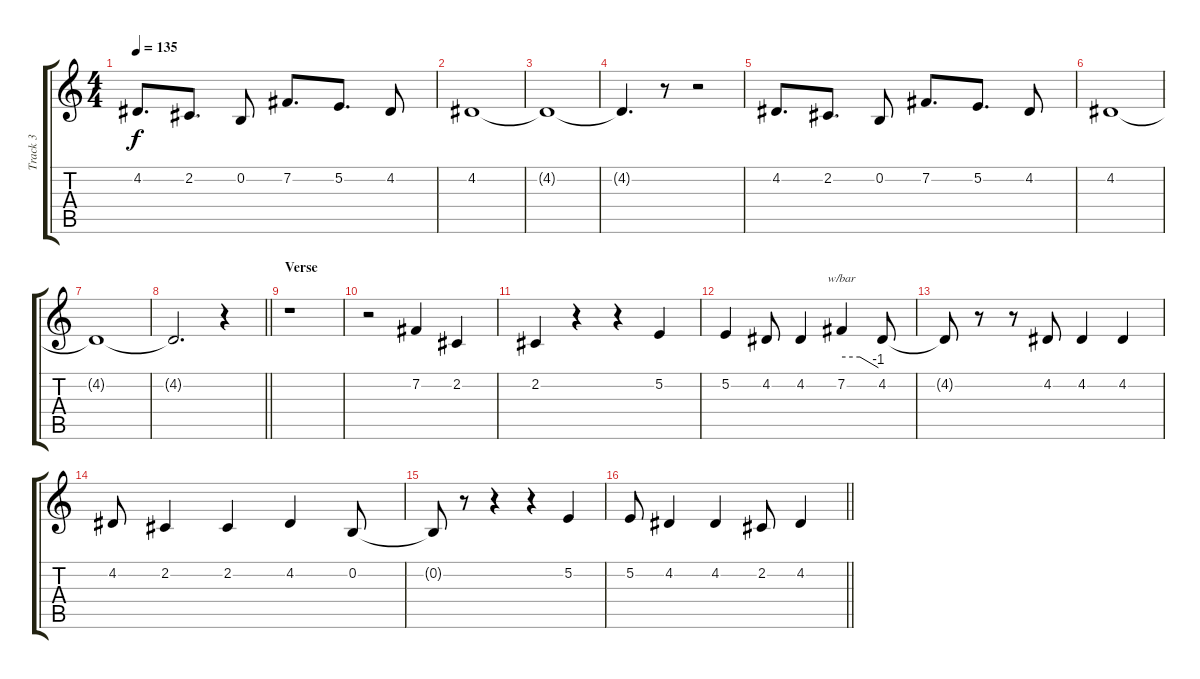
\track ("Track 3" "Track 3") {instrument lead5charang}
\staff {score tabs}
\tuning (E4 B3 G3 D3 A2 E2) {hide}
\ts (4 4)
\tempo 135
\clef g2
\ks c
4.2.8{d dy f} 2.2.8{d} 0.2.8 7.2.8{d} 5.2.8{d} 4.2.8 |
4.2.1 |
4.2{t}.1 |
4.2{t}.4{d} r.8 r.2 |
4.2.8{d} 2.2.8{d} 0.2.8 7.2.8{d} 5.2.8{d} 4.2.8 |
4.2.1 |
4.2{t}.1 |
\barLineRight lightlight
4.2{t}.2{d} r.4 |
\section ("" "Verse")
r.1 |
r.2 7.2.4 2.2.4 |
2.2.4 r.4 r.4 5.2.4 |
5.2.4 4.2.8 4.2.4 7.2.4{tbe (custom default 0 0 30 0 60 -4)} 4.2.8 |
4.2{t}.8 r.8 r.8 4.2.8 4.2.4 4.2.4 |
4.2.8 2.2.4 2.2.4 4.2.4 0.2.8 |
0.2{t}.8 r.8 r.4 r.4 5.2.4 |
\barLineRight lightlight
5.2.8 4.2.4 4.2.4 2.2.8 4.2.4
